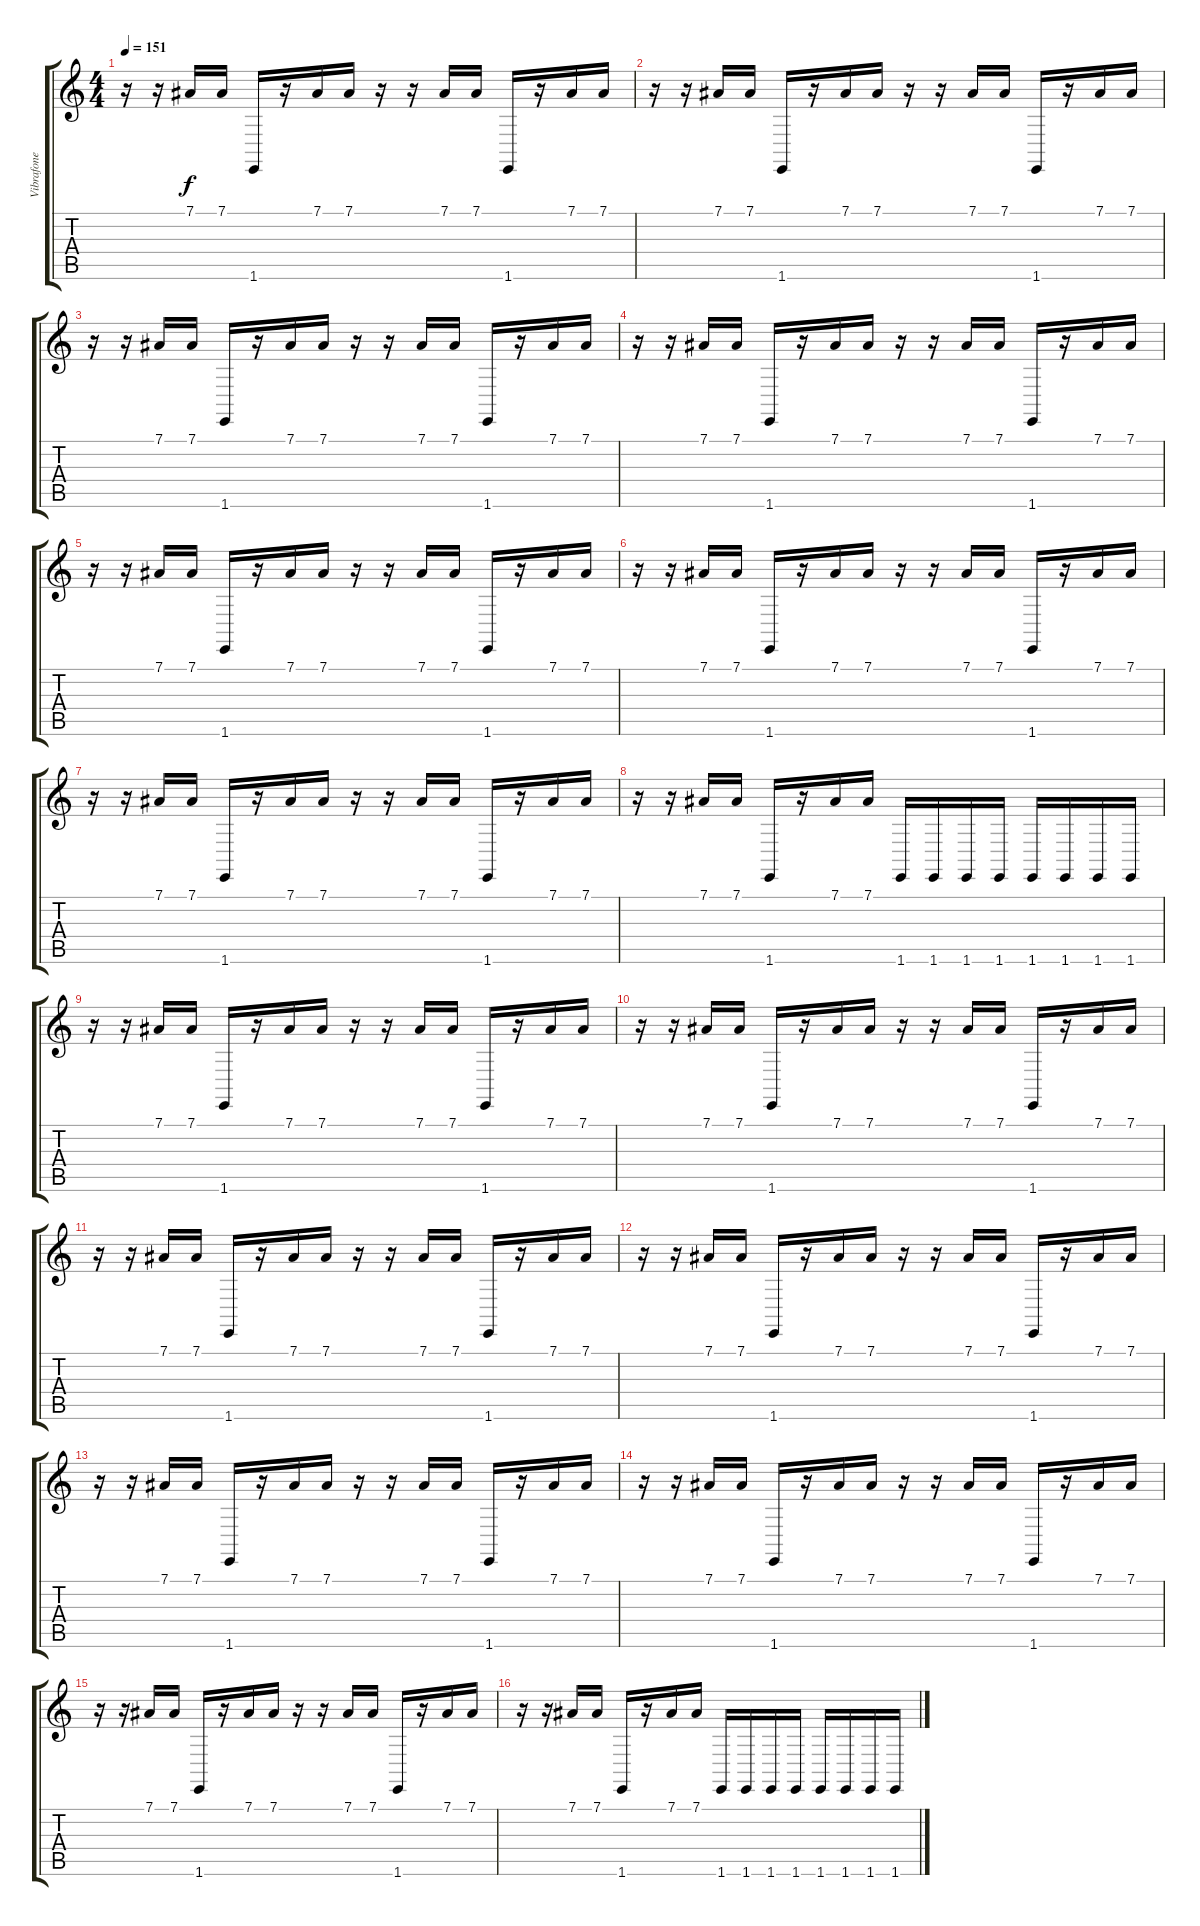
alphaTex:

\track ("Vibrafone 2" "Vibrafone ") {instrument vibraphone}
\staff {score tabs}
\tuning (Eb4 Bb3 Gb3 Db3 Ab2 Eb2) {hide}
\ts (4 4)
\tempo 151
\clef g2
\ks c
r.16{dy f} r.16 7.1.16 7.1.16 1.6.16 r.16 7.1.16 7.1.16 r.16 r.16 7.1.16 7.1.16 1.6.16 r.16 7.1.16 7.1.16 |
r.16 r.16 7.1.16 7.1.16 1.6.16 r.16 7.1.16 7.1.16 r.16 r.16 7.1.16 7.1.16 1.6.16 r.16 7.1.16 7.1.16 |
r.16 r.16 7.1.16 7.1.16 1.6.16 r.16 7.1.16 7.1.16 r.16 r.16 7.1.16 7.1.16 1.6.16 r.16 7.1.16 7.1.16 |
r.16 r.16 7.1.16 7.1.16 1.6.16 r.16 7.1.16 7.1.16 r.16 r.16 7.1.16 7.1.16 1.6.16 r.16 7.1.16 7.1.16 |
r.16 r.16 7.1.16 7.1.16 1.6.16 r.16 7.1.16 7.1.16 r.16 r.16 7.1.16 7.1.16 1.6.16 r.16 7.1.16 7.1.16 |
r.16 r.16 7.1.16 7.1.16 1.6.16 r.16 7.1.16 7.1.16 r.16 r.16 7.1.16 7.1.16 1.6.16 r.16 7.1.16 7.1.16 |
r.16 r.16 7.1.16 7.1.16 1.6.16 r.16 7.1.16 7.1.16 r.16 r.16 7.1.16 7.1.16 1.6.16 r.16 7.1.16 7.1.16 |
r.16 r.16 7.1.16 7.1.16 1.6.16 r.16 7.1.16 7.1.16 1.6.16 1.6.16 1.6.16 1.6.16 1.6.16 1.6.16 1.6.16 1.6.16 |
r.16 r.16 7.1.16 7.1.16 1.6.16 r.16 7.1.16 7.1.16 r.16 r.16 7.1.16 7.1.16 1.6.16 r.16 7.1.16 7.1.16 |
r.16 r.16 7.1.16 7.1.16 1.6.16 r.16 7.1.16 7.1.16 r.16 r.16 7.1.16 7.1.16 1.6.16 r.16 7.1.16 7.1.16 |
r.16 r.16 7.1.16 7.1.16 1.6.16 r.16 7.1.16 7.1.16 r.16 r.16 7.1.16 7.1.16 1.6.16 r.16 7.1.16 7.1.16 |
r.16 r.16 7.1.16 7.1.16 1.6.16 r.16 7.1.16 7.1.16 r.16 r.16 7.1.16 7.1.16 1.6.16 r.16 7.1.16 7.1.16 |
r.16 r.16 7.1.16 7.1.16 1.6.16 r.16 7.1.16 7.1.16 r.16 r.16 7.1.16 7.1.16 1.6.16 r.16 7.1.16 7.1.16 |
r.16 r.16 7.1.16 7.1.16 1.6.16 r.16 7.1.16 7.1.16 r.16 r.16 7.1.16 7.1.16 1.6.16 r.16 7.1.16 7.1.16 |
r.16 r.16 7.1.16 7.1.16 1.6.16 r.16 7.1.16 7.1.16 r.16 r.16 7.1.16 7.1.16 1.6.16 r.16 7.1.16 7.1.16 |
r.16 r.16 7.1.16 7.1.16 1.6.16 r.16 7.1.16 7.1.16 1.6.16 1.6.16 1.6.16 1.6.16 1.6.16 1.6.16 1.6.16 1.6.16
